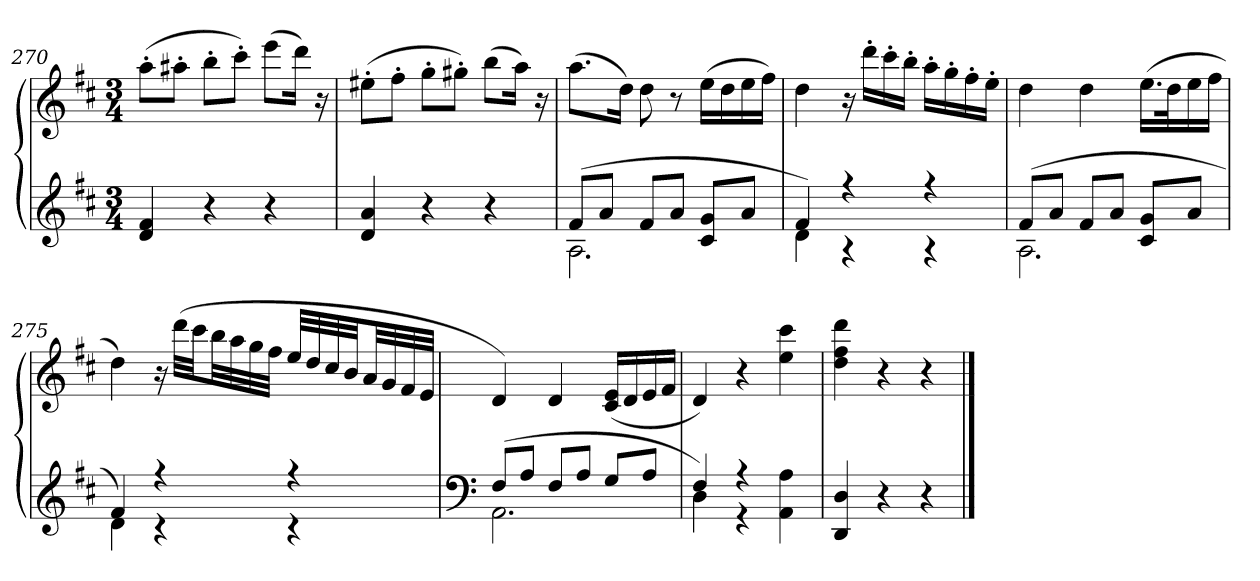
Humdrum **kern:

**kern	**kern
*part1	*part1
*staff2	*staff1
*clefG2	*clefG2
*k[f#c#]	*k[f#c#]
*M3/4	*M3/4
=270	=270
4d 4f#	(8aa'L
.	8aa#X'J
4r	8bb'L
.	8ccc#'J)
4r	(8eeeL
.	16dddJk)
.	16r
=271	=271
4d 4a	(8ee#X'L
.	8ff#'J
4r	8gg'L
.	8gg#X'J)
4r	(8bbL
.	16aaJk)
.	16r
=272	=272
*^	*
(8f#L	2.A	(8.aaL
8aJ	.	.
.	.	16ddJk)
8f#L	.	8dd
8aJ	.	8r
8c# 8gL	.	(16eeLL
.	.	16dd
8aJ	.	16ee
.	.	16ff#JJ)
=273	=273	=273
4f#)	4d	4dd
4r	4r	16r
.	.	16ddd'LL
.	.	16ccc#'
.	.	16bb'JJ
4r	4r	16aa'LL
.	.	16gg'
.	.	16ff#'
.	.	16ee'JJ
=274	=274	=274
(8f#L	2.A	4dd
8aJ	.	.
8f#L	.	4dd
8aJ	.	.
8c# 8gL	.	(16.eeLL
.	.	32ddK
8aJ	.	16ee
.	.	16ff#JJ
=275	=275	=275
4f#)	4d	4dd)
4r	4r	16r
.	.	(32dddLLL
.	.	32ccc#JJ
.	.	32bbLL
.	.	32aa
.	.	32gg
.	.	32ff#JJJ
4r	4r	32eeLLL
.	.	32dd
.	.	32cc#
.	.	32bJJ
.	.	32aLL
.	.	32g
.	.	32f#
.	.	32eJJJ
=276	=276	=276
*clefF4	*	*
(8F#L	2.AA	4d)
8AJ	.	.
8F#L	.	4d
8AJ	.	.
8GL	.	(16c# 16eLL
.	.	16d
8AJ	.	16e
.	.	16f#JJ
=277	=277	=277
4F#)	4D	4d)
4r	4r	4r
4AA 4A	4ryy	4ee 4ccc#
*v	*v	*
=278	=278
4DD 4D	4dd 4ff# 4ddd
4r	4r
4r	4r
==	==
*-	*-
